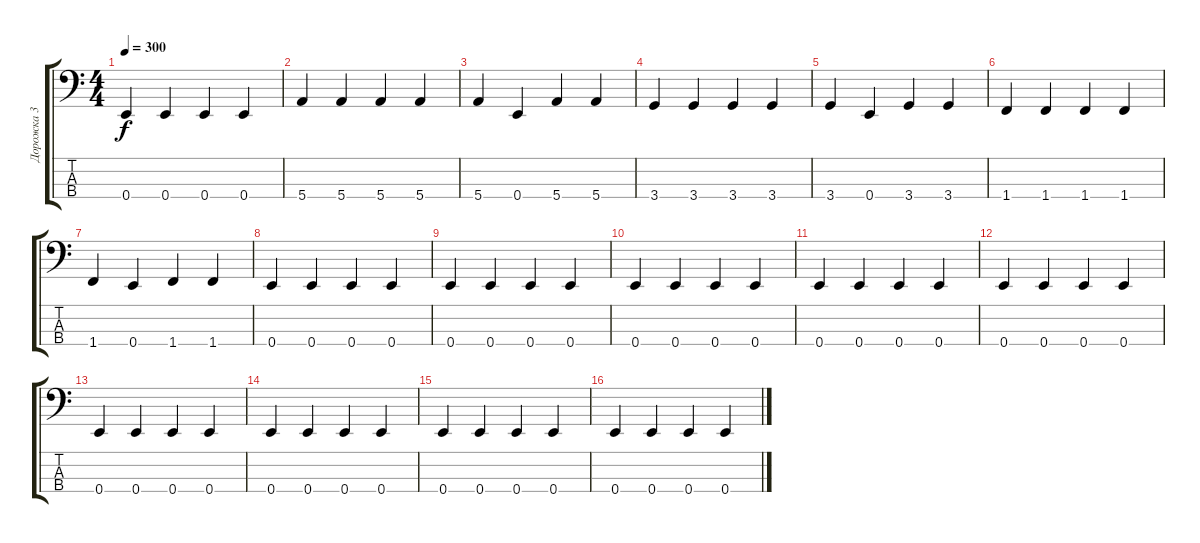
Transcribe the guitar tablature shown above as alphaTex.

\track ("Дорожка 3" "Дорожка 3") {instrument slapbass1}
\staff {score tabs}
\tuning (G2 D2 A1 E1) {hide}
\ts (4 4)
\tempo 300
\clef f4
\ks c
0.4.4{dy f} 0.4.4 0.4.4 0.4.4 |
5.4.4 5.4.4 5.4.4 5.4.4 |
5.4.4 0.4.4 5.4.4 5.4.4 |
3.4.4 3.4.4 3.4.4 3.4.4 |
3.4.4 0.4.4 3.4.4 3.4.4 |
1.4.4 1.4.4 1.4.4 1.4.4 |
1.4.4 0.4.4 1.4.4 1.4.4 |
0.4.4 0.4.4 0.4.4 0.4.4 |
0.4.4 0.4.4 0.4.4 0.4.4 |
0.4.4 0.4.4 0.4.4 0.4.4 |
0.4.4 0.4.4 0.4.4 0.4.4 |
0.4.4 0.4.4 0.4.4 0.4.4 |
0.4.4 0.4.4 0.4.4 0.4.4 |
0.4.4 0.4.4 0.4.4 0.4.4 |
0.4.4 0.4.4 0.4.4 0.4.4 |
0.4.4 0.4.4 0.4.4 0.4.4
